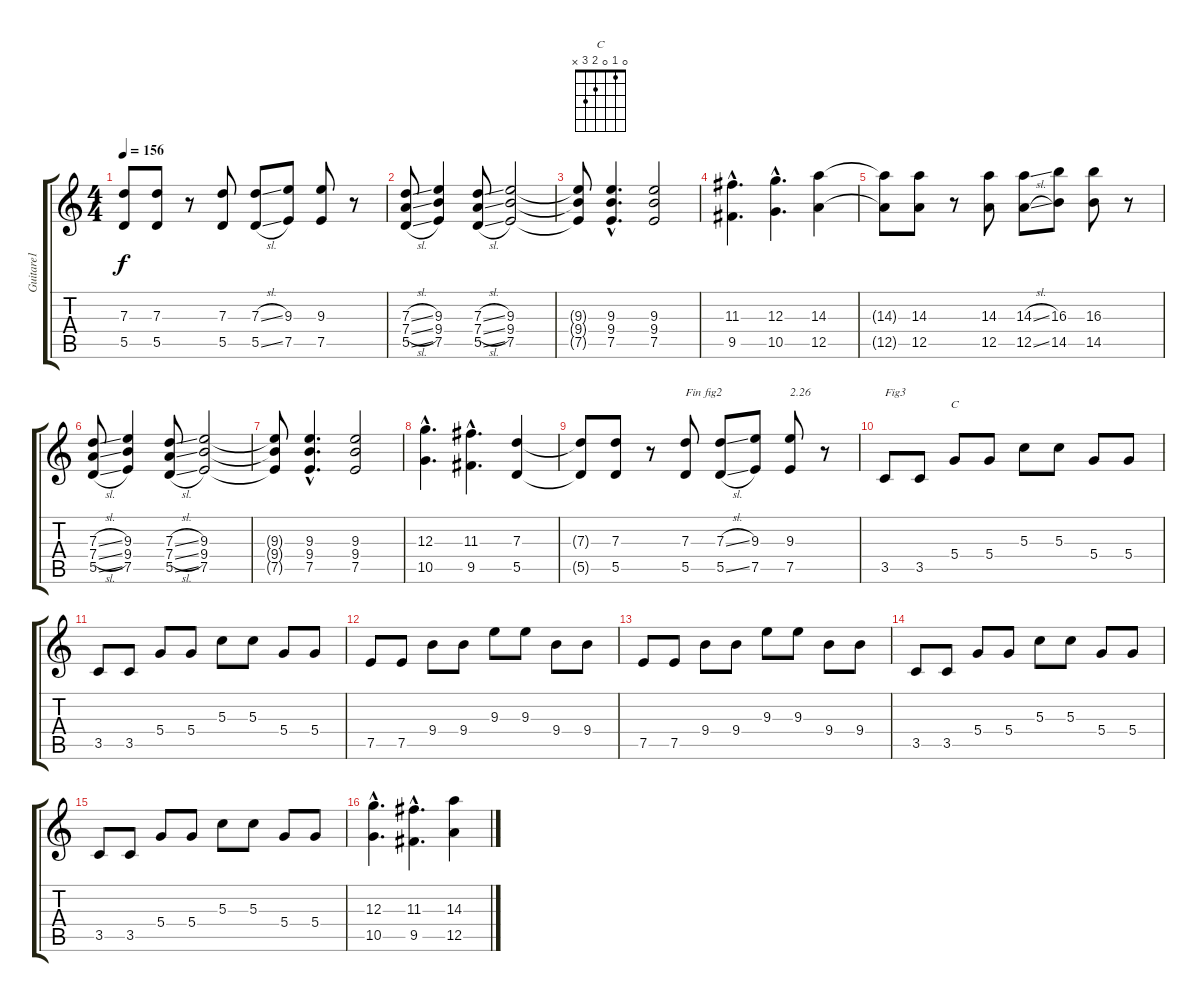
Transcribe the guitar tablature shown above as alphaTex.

\track ("Guitare1" "Guitare1") {instrument distortionguitar}
\staff {score tabs}
\tuning (E4 B3 G3 D3 A2 E2) {hide}
\chord ("C" 0 1 0 2 3 x)
\ts (4 4)
\tempo 156
\clef g2
\ks c
(7.3{t} 5.5{t}).8{dy f} (7.3 5.5).8 r.8 (7.3 5.5).8 (7.3{sl} 5.5{sl}).8 (9.3 7.5).8 (9.3 7.5).8 r.8 |
(7.3{sl} 7.4{sl} 5.5{sl}).8 (9.3 9.4 7.5).4 (7.3{sl} 7.4{sl} 5.5{sl}).8 (9.3 9.4 7.5).2 |
(9.3{t} 9.4{t} 7.5{t}).8 (9.3{hac} 9.4{hac} 7.5{hac}).4{d} (9.3 9.4 7.5).2 |
(11.3{hac} 9.5{hac}).4{d} (12.3{hac} 10.5{hac}).4{d} (14.3 12.5).4 |
(14.3{t} 12.5{t}).8 (14.3 12.5).8 r.8 (14.3 12.5).8 (14.3{sl} 12.5{sl}).8 (16.3 14.5).8 (16.3 14.5).8 r.8 |
(7.3{sl} 7.4{sl} 5.5{sl}).8 (9.3 9.4 7.5).4 (7.3{sl} 7.4{sl} 5.5{sl}).8 (9.3 9.4 7.5).2 |
(9.3{t} 9.4{t} 7.5{t}).8 (9.3{hac} 9.4{hac} 7.5{hac}).4{d} (9.3 9.4 7.5).2 |
(12.3{hac} 10.5{hac}).4{d} (11.3{hac} 9.5{hac}).4{d} (7.3 5.5).4 |
(7.3{t} 5.5{t}).8 (7.3 5.5).8 r.8 (7.3 5.5).8{txt "Fin fig2"} (7.3{sl} 5.5{sl}).8 (9.3 7.5).8 (9.3 7.5).8{txt "2.26"} r.8 |
3.5.8{txt "Fig3"} 3.5.8 5.4.8{ch "C"} 5.4.8 5.3.8 5.3.8 5.4.8 5.4.8 |
3.5.8 3.5.8 5.4.8 5.4.8 5.3.8 5.3.8 5.4.8 5.4.8 |
7.5.8 7.5.8 9.4.8 9.4.8 9.3.8 9.3.8 9.4.8 9.4.8 |
7.5.8 7.5.8 9.4.8 9.4.8 9.3.8 9.3.8 9.4.8 9.4.8 |
3.5.8 3.5.8 5.4.8 5.4.8 5.3.8 5.3.8 5.4.8 5.4.8 |
3.5.8 3.5.8 5.4.8 5.4.8 5.3.8 5.3.8 5.4.8 5.4.8 |
(12.3{hac} 10.5{hac}).4{d} (11.3{hac} 9.5{hac}).4{d} (14.3 12.5).4
